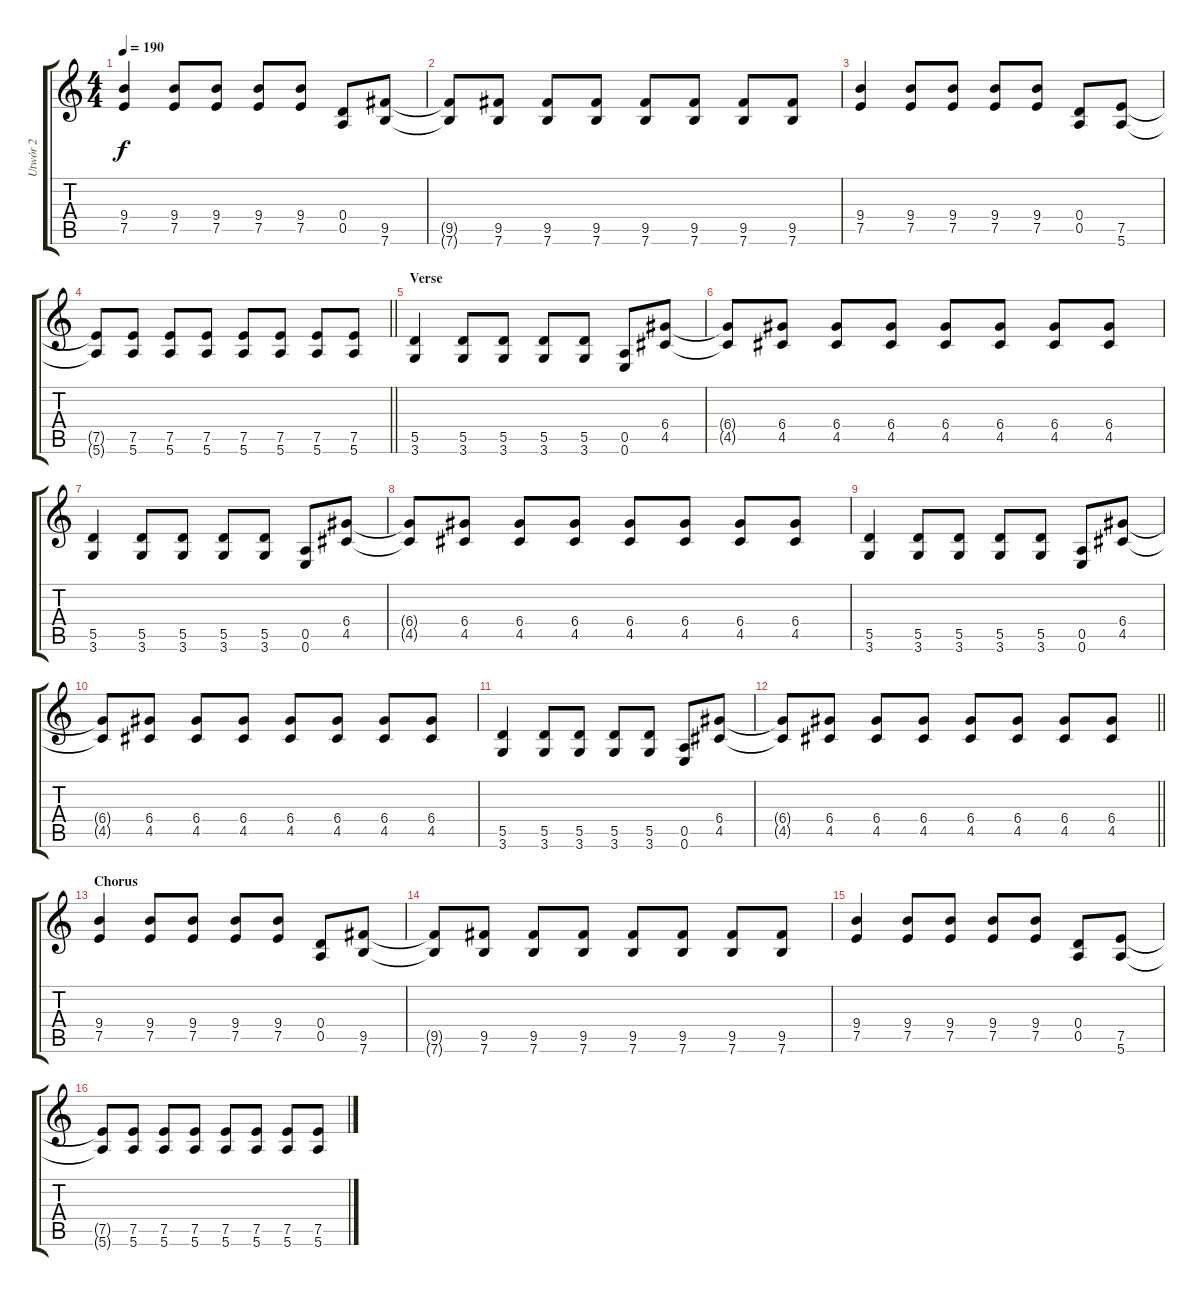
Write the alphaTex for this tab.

\track ("Utwór 2" "Utwór 2") {instrument overdrivenguitar}
\staff {score tabs}
\tuning (E4 B3 G3 D3 A2 E2) {hide}
\ts (4 4)
\tempo 190
\clef g2
\ks c
(9.4 7.5).4{dy f} (9.4 7.5).8 (9.4 7.5).8 (9.4 7.5).8 (9.4 7.5).8 (0.4 0.5).8 (9.5 7.6).8 |
(9.5{t} 7.6{t}).8 (9.5 7.6).8 (9.5 7.6).8 (9.5 7.6).8 (9.5 7.6).8 (9.5 7.6).8 (9.5 7.6).8 (9.5 7.6).8 |
(9.4 7.5).4 (9.4 7.5).8 (9.4 7.5).8 (9.4 7.5).8 (9.4 7.5).8 (0.4 0.5).8 (7.5 5.6).8 |
\barLineRight lightlight
(7.5{t} 5.6{t}).8 (7.5 5.6).8 (7.5 5.6).8 (7.5 5.6).8 (7.5 5.6).8 (7.5 5.6).8 (7.5 5.6).8 (7.5 5.6).8 |
\section ("" "Verse")
(5.5 3.6).4 (5.5 3.6).8 (5.5 3.6).8 (5.5 3.6).8 (5.5 3.6).8 (0.5 0.6).8 (6.4 4.5).8 |
(6.4{t} 4.5{t}).8 (6.4 4.5).8 (6.4 4.5).8 (6.4 4.5).8 (6.4 4.5).8 (6.4 4.5).8 (6.4 4.5).8 (6.4 4.5).8 |
(5.5 3.6).4 (5.5 3.6).8 (5.5 3.6).8 (5.5 3.6).8 (5.5 3.6).8 (0.5 0.6).8 (6.4 4.5).8 |
(6.4{t} 4.5{t}).8 (6.4 4.5).8 (6.4 4.5).8 (6.4 4.5).8 (6.4 4.5).8 (6.4 4.5).8 (6.4 4.5).8 (6.4 4.5).8 |
(5.5 3.6).4 (5.5 3.6).8 (5.5 3.6).8 (5.5 3.6).8 (5.5 3.6).8 (0.5 0.6).8 (6.4 4.5).8 |
(6.4{t} 4.5{t}).8 (6.4 4.5).8 (6.4 4.5).8 (6.4 4.5).8 (6.4 4.5).8 (6.4 4.5).8 (6.4 4.5).8 (6.4 4.5).8 |
(5.5 3.6).4 (5.5 3.6).8 (5.5 3.6).8 (5.5 3.6).8 (5.5 3.6).8 (0.5 0.6).8 (6.4 4.5).8 |
\barLineRight lightlight
(6.4{t} 4.5{t}).8 (6.4 4.5).8 (6.4 4.5).8 (6.4 4.5).8 (6.4 4.5).8 (6.4 4.5).8 (6.4 4.5).8 (6.4 4.5).8 |
\section ("" "Chorus")
(9.4 7.5).4 (9.4 7.5).8 (9.4 7.5).8 (9.4 7.5).8 (9.4 7.5).8 (0.4 0.5).8 (9.5 7.6).8 |
(9.5{t} 7.6{t}).8 (9.5 7.6).8 (9.5 7.6).8 (9.5 7.6).8 (9.5 7.6).8 (9.5 7.6).8 (9.5 7.6).8 (9.5 7.6).8 |
(9.4 7.5).4 (9.4 7.5).8 (9.4 7.5).8 (9.4 7.5).8 (9.4 7.5).8 (0.4 0.5).8 (7.5 5.6).8 |
(7.5{t} 5.6{t}).8 (7.5 5.6).8 (7.5 5.6).8 (7.5 5.6).8 (7.5 5.6).8 (7.5 5.6).8 (7.5 5.6).8 (7.5 5.6).8
